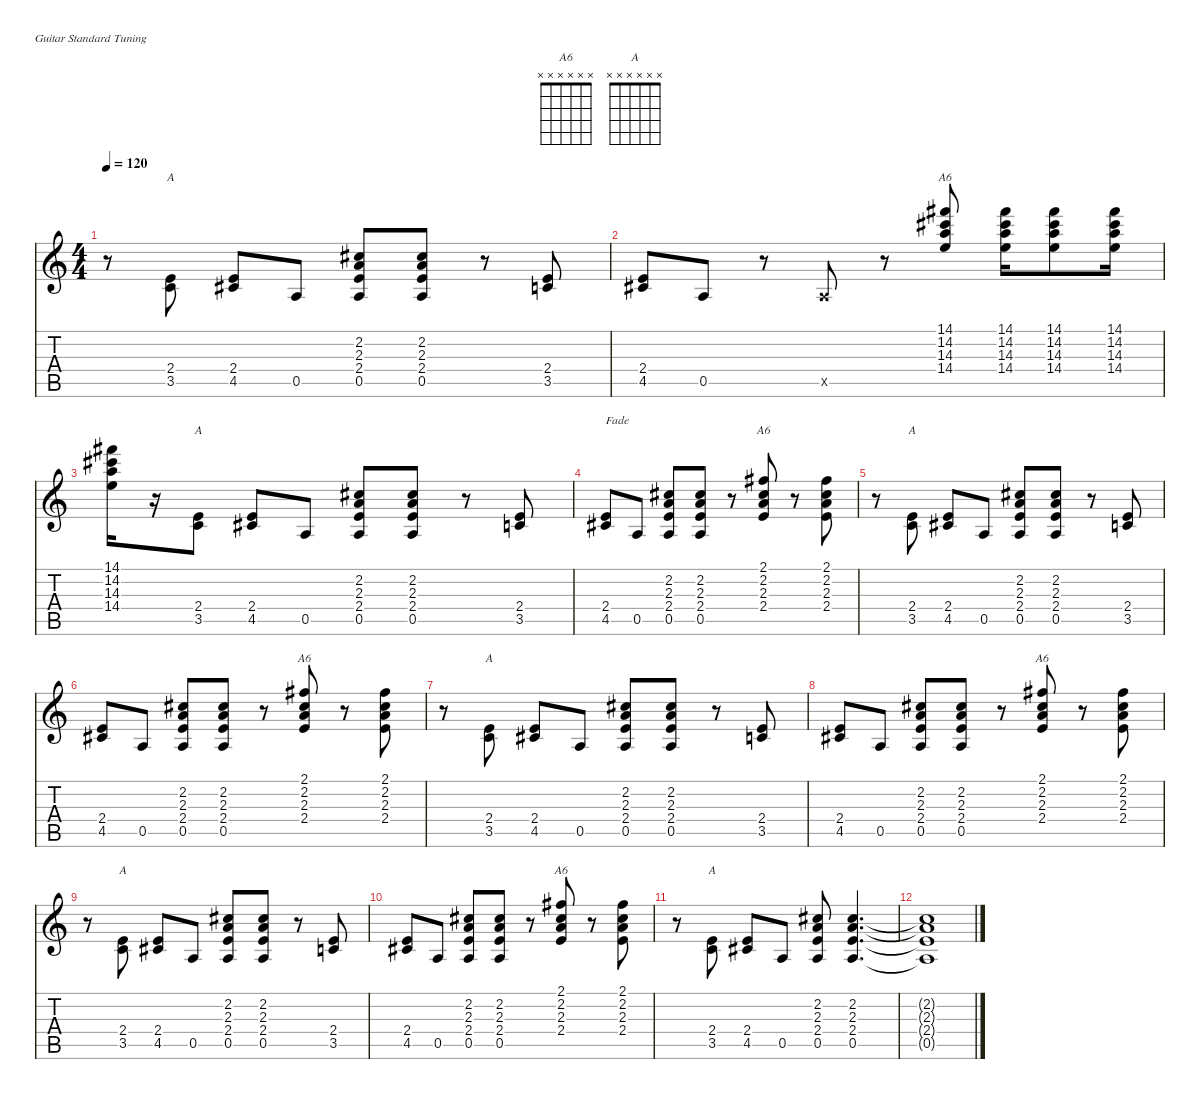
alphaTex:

\defaultSystemsLayout 4
\hideDynamics
\bracketExtendMode nobrackets
\singleTrackTrackNamePolicy hidden
\multiTrackTrackNamePolicy hidden
\otherSystemsTrackNameOrientation horizontal
\track ("Rythm 2" "jz.guit.") {instrument electricguitarjazz}
\staff {score tabs}
\tuning (E4 B3 G3 D3 A2 E2)
\chord ("A6" x x x x x x)
\chord ("A" x x x x x x)
\ts (4 4)
\tempo 120
\clef g2
\ks c
r.8{dy f beam Down} (2.4 3.5).8{ch "A" beam Up} (2.4 4.5{acc #}).8{beam Up} 0.5.8{beam Up} (2.2{acc #} 2.3 2.4 0.5).8{beam Up} (2.2{acc #} 2.3 2.4 0.5).8{beam Up} r.8{beam Up} (2.4 3.5).8{beam Up} |
(2.4 4.5{acc #}).8{beam Up} 0.5.8{beam Up} r.8{beam Up} 0.5{x}.8{beam Up} r.8{beam Up} (14.1{acc #} 14.2{acc #} 14.3 14.4).8{ch "A6" beam Down} (14.1{acc #} 14.2{acc #} 14.3 14.4).16{beam Down} (14.1{acc #} 14.2{acc #} 14.3 14.4).8{beam Down} (14.1{acc #} 14.2{acc #} 14.3 14.4).16{beam Down} |
(14.1{acc #} 14.2{acc #} 14.3 14.4).16{beam Down} r.16{beam Down} (2.4 3.5).8{ch "A" beam Down} (2.4 4.5{acc #}).8{beam Up} 0.5.8{beam Up} (2.2{acc #} 2.3 2.4 0.5).8{beam Up} (2.2{acc #} 2.3 2.4 0.5).8{beam Up} r.8{beam Up} (2.4 3.5).8{beam Up} |
(2.4 4.5{acc #}).8{txt "Fade" beam Up} 0.5.8{beam Up} (2.2{acc #} 2.3 2.4 0.5).8{beam Up} (2.2{acc #} 2.3 2.4 0.5).8{beam Up} r.8{beam Up} (2.1{acc #} 2.2{acc #} 2.3 2.4).8{ch "A6" beam Down} r.8{beam Down} (2.1{acc #} 2.2{acc #} 2.3 2.4).8{beam Down} |
r.8{beam Down} (2.4 3.5).8{ch "A" beam Up} (2.4 4.5{acc #}).8{beam Up} 0.5.8{beam Up} (2.2{acc #} 2.3 2.4 0.5).8{beam Up} (2.2{acc #} 2.3 2.4 0.5).8{beam Up} r.8{beam Up} (2.4 3.5).8{beam Up} |
(2.4 4.5{acc #}).8{beam Up} 0.5.8{beam Up} (2.2{acc #} 2.3 2.4 0.5).8{beam Up} (2.2{acc #} 2.3 2.4 0.5).8{beam Up} r.8{beam Up} (2.1{acc #} 2.2{acc #} 2.3 2.4).8{ch "A6" beam Down} r.8{beam Down} (2.1{acc #} 2.2{acc #} 2.3 2.4).8{beam Down} |
r.8{beam Down} (2.4 3.5).8{ch "A" beam Up} (2.4 4.5{acc #}).8{beam Up} 0.5.8{beam Up} (2.2{acc #} 2.3 2.4 0.5).8{beam Up} (2.2{acc #} 2.3 2.4 0.5).8{beam Up} r.8{beam Up} (2.4 3.5).8{beam Up} |
(2.4 4.5{acc #}).8{beam Up} 0.5.8{beam Up} (2.2{acc #} 2.3 2.4 0.5).8{beam Up} (2.2{acc #} 2.3 2.4 0.5).8{beam Up} r.8{beam Up} (2.1{acc #} 2.2{acc #} 2.3 2.4).8{ch "A6" beam Down} r.8{beam Down} (2.1{acc #} 2.2{acc #} 2.3 2.4).8{beam Down} |
r.8{beam Down} (2.4 3.5).8{ch "A" beam Up} (2.4 4.5{acc #}).8{beam Up} 0.5.8{beam Up} (2.2{acc #} 2.3 2.4 0.5).8{beam Up} (2.2{acc #} 2.3 2.4 0.5).8{beam Up} r.8{beam Up} (2.4 3.5).8{beam Up} |
(2.4 4.5{acc #}).8{beam Up} 0.5.8{beam Up} (2.2{acc #} 2.3 2.4 0.5).8{beam Up} (2.2{acc #} 2.3 2.4 0.5).8{beam Up} r.8{beam Up} (2.1{acc #} 2.2{acc #} 2.3 2.4).8{ch "A6" beam Down} r.8{beam Down} (2.1{acc #} 2.2{acc #} 2.3 2.4).8{beam Down} |
r.8{beam Down} (2.4 3.5).8{ch "A" beam Up} (2.4 4.5{acc #}).8{beam Up} 0.5.8{beam Up} (2.2{acc #} 2.3 2.4 0.5).8{beam Up} (2.2{acc #} 2.3 2.4 0.5).4{d beam Up} |
(2.2{t acc #} 2.3{t} 2.4{t} 0.5{t}).1{beam Up}
